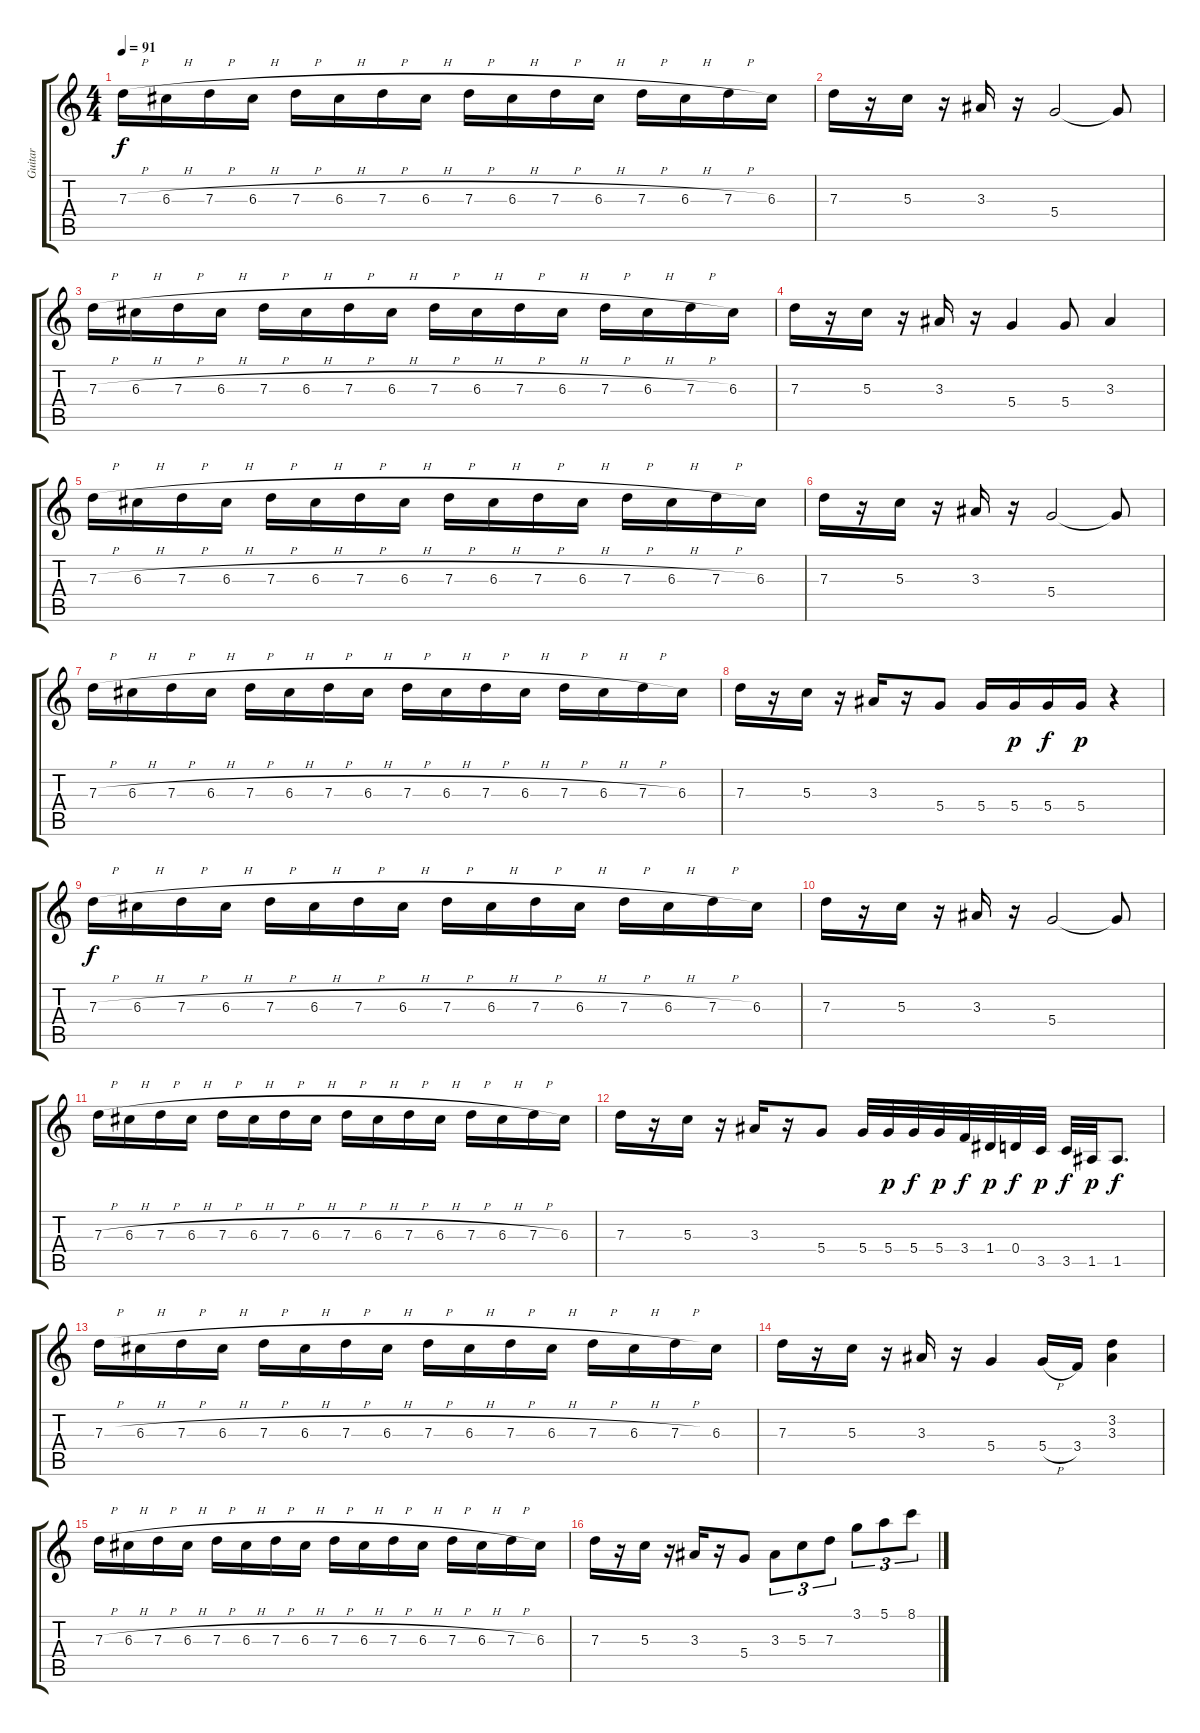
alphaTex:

\track ("Guitar" "Guitar") {instrument distortionguitar}
\staff {score tabs}
\tuning (E4 B3 G3 D3 A2 E2) {hide}
\ts (4 4)
\tempo 91
\clef g2
\ks c
7.3{h}.16{dy f} 6.3{h}.16 7.3{h}.16 6.3{h}.16 7.3{h}.16 6.3{h}.16 7.3{h}.16 6.3{h}.16 7.3{h}.16 6.3{h}.16 7.3{h}.16 6.3{h}.16 7.3{h}.16 6.3{h}.16 7.3{h}.16 6.3.16 |
7.3.16 r.16 5.3.16 r.16 3.3.16 r.16 5.4.2 5.4{t}.8 |
7.3{h}.16 6.3{h}.16 7.3{h}.16 6.3{h}.16 7.3{h}.16 6.3{h}.16 7.3{h}.16 6.3{h}.16 7.3{h}.16 6.3{h}.16 7.3{h}.16 6.3{h}.16 7.3{h}.16 6.3{h}.16 7.3{h}.16 6.3.16 |
7.3.16 r.16 5.3.16 r.16 3.3.16 r.16 5.4.4 5.4.8 3.3.4 |
7.3{h}.16 6.3{h}.16 7.3{h}.16 6.3{h}.16 7.3{h}.16 6.3{h}.16 7.3{h}.16 6.3{h}.16 7.3{h}.16 6.3{h}.16 7.3{h}.16 6.3{h}.16 7.3{h}.16 6.3{h}.16 7.3{h}.16 6.3.16 |
7.3.16 r.16 5.3.16 r.16 3.3.16 r.16 5.4.2 5.4{t}.8 |
7.3{h}.16 6.3{h}.16 7.3{h}.16 6.3{h}.16 7.3{h}.16 6.3{h}.16 7.3{h}.16 6.3{h}.16 7.3{h}.16 6.3{h}.16 7.3{h}.16 6.3{h}.16 7.3{h}.16 6.3{h}.16 7.3{h}.16 6.3.16 |
7.3.16 r.16 5.3.16 r.16 3.3.16 r.16 5.4.8 5.4.16 5.4.16{dy p} 5.4.16{dy f} 5.4.16{dy p} r.4 |
7.3{h}.16{dy f} 6.3{h}.16 7.3{h}.16 6.3{h}.16 7.3{h}.16 6.3{h}.16 7.3{h}.16 6.3{h}.16 7.3{h}.16 6.3{h}.16 7.3{h}.16 6.3{h}.16 7.3{h}.16 6.3{h}.16 7.3{h}.16 6.3.16 |
7.3.16 r.16 5.3.16 r.16 3.3.16 r.16 5.4.2 5.4{t}.8 |
7.3{h}.16 6.3{h}.16 7.3{h}.16 6.3{h}.16 7.3{h}.16 6.3{h}.16 7.3{h}.16 6.3{h}.16 7.3{h}.16 6.3{h}.16 7.3{h}.16 6.3{h}.16 7.3{h}.16 6.3{h}.16 7.3{h}.16 6.3.16 |
7.3.16 r.16 5.3.16 r.16 3.3.16 r.16 5.4.8 5.4.32 5.4.32{dy p} 5.4.32{dy f} 5.4.32{dy p} 3.4.32{dy f} 1.4.32{dy p} 0.4.32{dy f} 3.5.32{dy p} 3.5.32{dy f} 1.5.32{dy p} 1.5.8{d dy f} |
7.3{h}.16 6.3{h}.16 7.3{h}.16 6.3{h}.16 7.3{h}.16 6.3{h}.16 7.3{h}.16 6.3{h}.16 7.3{h}.16 6.3{h}.16 7.3{h}.16 6.3{h}.16 7.3{h}.16 6.3{h}.16 7.3{h}.16 6.3.16 |
7.3.16 r.16 5.3.16 r.16 3.3.16 r.16 5.4.4 5.4{h}.16 3.4.16 (3.2 3.3).4 |
7.3{h}.16 6.3{h}.16 7.3{h}.16 6.3{h}.16 7.3{h}.16 6.3{h}.16 7.3{h}.16 6.3{h}.16 7.3{h}.16 6.3{h}.16 7.3{h}.16 6.3{h}.16 7.3{h}.16 6.3{h}.16 7.3{h}.16 6.3.16 |
7.3.16 r.16 5.3.16 r.16 3.3.16 r.16 5.4.8 3.3.8{tu (3 2)} 5.3.8{tu (3 2)} 7.3.8{tu (3 2)} 3.1.8{tu (3 2)} 5.1.8{tu (3 2)} 8.1.8{tu (3 2)}
